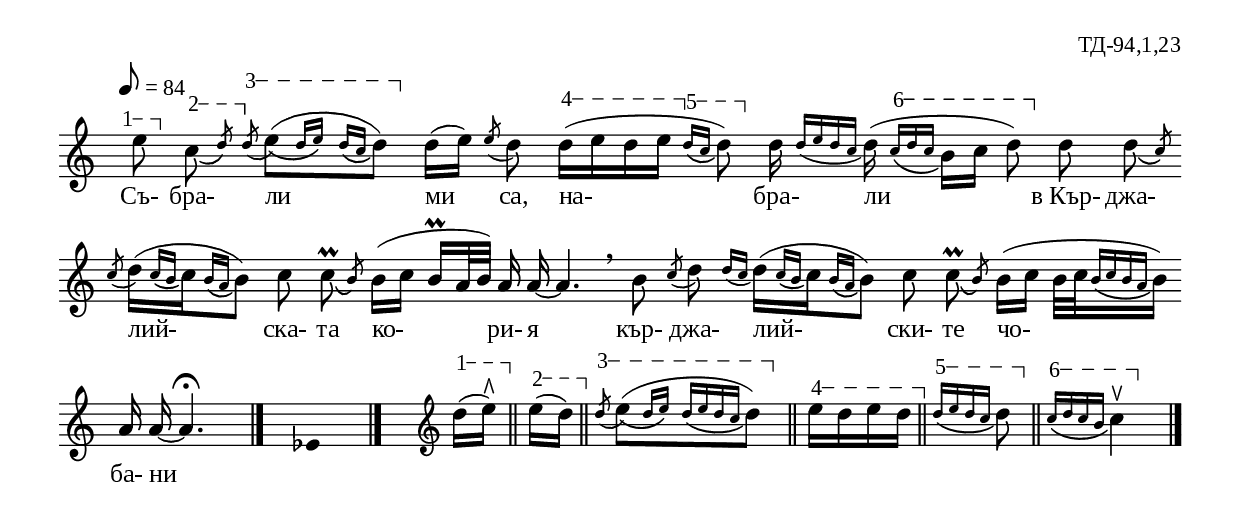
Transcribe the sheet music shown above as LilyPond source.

%{
td_094_1_23
%}

\include "td-preamble.ly"

\score {
\relative c'' {
\tempo 8 = 84
\cadenzaOn
\phrasingSlurDown
\varA
s8\startTextSpan e8\stopTextSpan 
\varB
\afterGrace c\startTextSpan\noBeam\( { \stdB d8\stopTextSpan\) \stdE } 
\varC
\acciaccatura d8\startTextSpan \afterGrace e8[(\( { d16[ e]\) } \grace { d16[\( c] } d8\stopTextSpan]\))
d16[( e]) \acciaccatura e8 d
\varD
d16\startTextSpan[( e d e\stopTextSpan]
\varE
\grace { d16\startTextSpan[\( c] } d8\stopTextSpan\)) d16\noBeam
\bar ""
\acciaccatura { d16[ e d c] } d16\noBeam( 
\varF
\grace { c16\startTextSpan[\( d c] } b\)[ c] d8\stopTextSpan\noBeam)
d \afterGrace d8\noBeam\( { \stdB c\) \stdE } \bar ""
\acciaccatura c8 d16[( \grace { c[\( b] } c\) \grace { b[\( a] } b8]\)) c8\noBeam
\afterGrace c\prall\( { \stdB b\) \stdE } b16[( c] b\prall[ a32 b]) a16 a\noBeam~ a4. \breathe
\bar ""
b8\noBeam \bar "" \acciaccatura c8 d \bar "" \acciaccatura { d16[ c] } 
d[( \grace { c[\( b] } c\) \grace { b[\( a] } b8\)]) \bar ""
c8\noBeam \afterGrace c\prall\( { \stdB b\) \stdE } b16[( c] b32[ c \grace { b16[\( c b a] } b\)]) \bar ""
a16 a\noBeam~ a4.\fermata
 \bar "|." 
s8 \fixB ees4 \fixC
 \bar "|." 
s16 \clef treble
\varA
d'16\startTextSpan[( e^\rtoe\stopTextSpan]) \bar "||"
\varB
e16\startTextSpan[( d\stopTextSpan)] \bar "||"
\varC
\acciaccatura d8\startTextSpan \afterGrace e8[(\( { d16[ e]\) } \grace { d16[\( e d c] } d8\stopTextSpan]\)) \bar "||"
\varD
e16\startTextSpan[ d e d\stopTextSpan] \bar "||"
\varE
\grace { d16\startTextSpan[\( e d c] } d8\stopTextSpan\) \bar "||"
\varF
\grace { c16\startTextSpan[\( d c b] } c4\stopTextSpan\noBeam^\ltoe\)
 \bar "|." 
}
\addlyrics { Съ- бра- ли ми са, на- бра- ли "в Кър-" джа- лий- ска- та ко- ри- я
кър- джа- лий- ски- те чо- ба- ни }
%
\layout {
   \context { 
	    \Staff \remove "Time_signature_engraver" } 
  indent = #0
  line-width = 190\mm
  ragged-right=##f
}
%
\midi { 
	\context {
		\Score tempoWholesPerMinute = #(ly:make-moment 84 8)
		}
	}
}
%
\header{
  opus = "ТД-94,1,23"
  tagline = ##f
}


